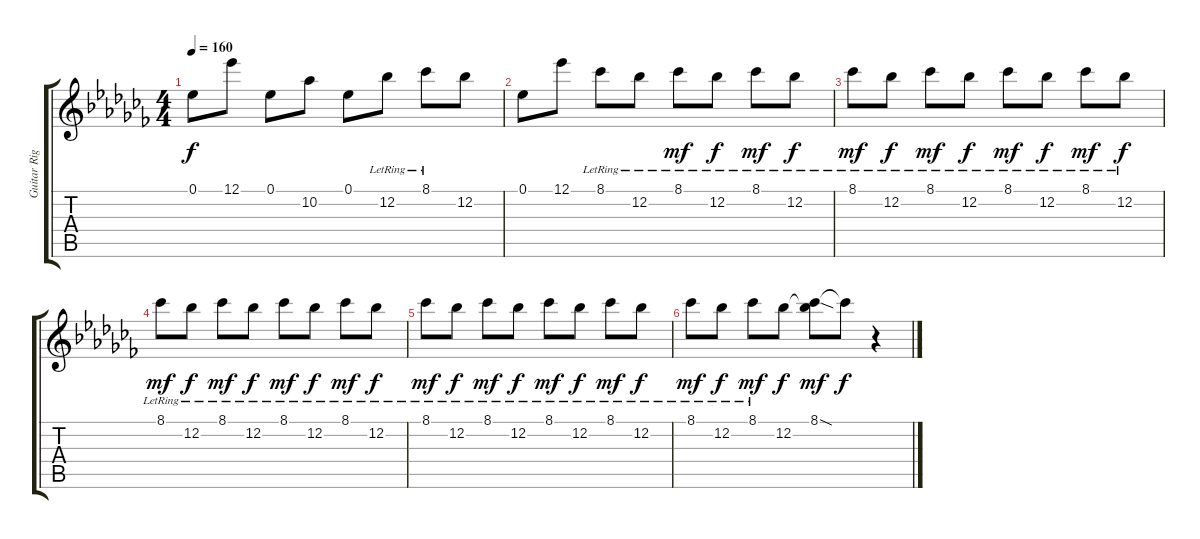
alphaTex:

\track ("Guitar Right" "Guitar Rig") {instrument electricguitarjazz}
\staff {score tabs}
\tuning (Eb4 Bb3 Gb3 Db3 Ab2 Eb2) {hide}
\ts (4 4)
\tempo 160
\clef g2
\ks cb
0.1.8{dy f} 12.1.8 0.1.8 10.2.8 0.1.8 12.2{lr}.8 8.1{lr}.8 12.2.8 |
0.1.8 12.1.8 8.1{lr}.8 12.2{lr}.8 8.1{lr}.8{dy mf} 12.2{lr}.8{dy f} 8.1{lr}.8{dy mf} 12.2{lr}.8{dy f} |
8.1{lr}.8{dy mf} 12.2{lr}.8{dy f} 8.1{lr}.8{dy mf} 12.2{lr}.8{dy f} 8.1{lr}.8{dy mf} 12.2{lr}.8{dy f} 8.1{lr}.8{dy mf} 12.2{lr}.8{dy f} |
8.1{lr}.8{dy mf} 12.2{lr}.8{dy f} 8.1{lr}.8{dy mf} 12.2{lr}.8{dy f} 8.1{lr}.8{dy mf} 12.2{lr}.8{dy f} 8.1{lr}.8{dy mf} 12.2{lr}.8{dy f} |
8.1{lr}.8{dy mf} 12.2{lr}.8{dy f} 8.1{lr}.8{dy mf} 12.2{lr}.8{dy f} 8.1{lr}.8{dy mf} 12.2{lr}.8{dy f} 8.1{lr}.8{dy mf} 12.2{lr}.8{dy f} |
8.1{lr}.8{dy mf} 12.2{lr}.8{dy f} 8.1{lr}.8{dy mf} 12.2.8{dy f} (8.1{sod} 12.2{t}).8{dy mf} 8.1{t}.8{dy f} r.4
